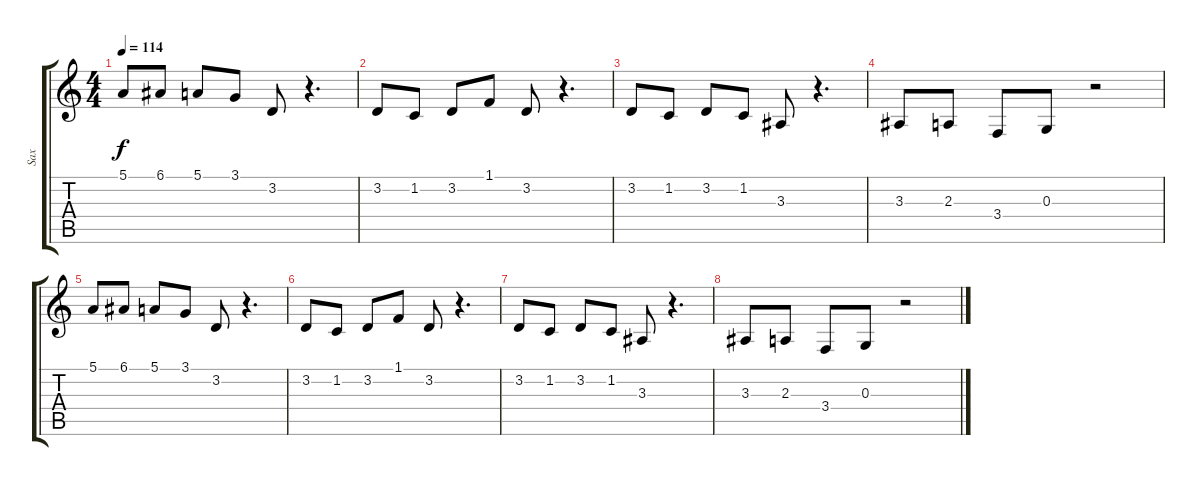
\track ("Sax" "Sax") {instrument altosax}
\staff {score tabs}
\tuning (E4 B3 G3 D3 A2 E2) {hide}
\ts (4 4)
\tempo 114
\clef g2
\ks c
5.1.8{dy f} 6.1.8 5.1.8 3.1.8 3.2.8 r.4{d} |
3.2.8 1.2.8 3.2.8 1.1.8 3.2.8 r.4{d} |
3.2.8 1.2.8 3.2.8 1.2.8 3.3.8 r.4{d} |
3.3.8 2.3.8 3.4.8 0.3.8 r.2 |
5.1.8 6.1.8 5.1.8 3.1.8 3.2.8 r.4{d} |
3.2.8 1.2.8 3.2.8 1.1.8 3.2.8 r.4{d} |
3.2.8 1.2.8 3.2.8 1.2.8 3.3.8 r.4{d} |
3.3.8 2.3.8 3.4.8 0.3.8 r.2
